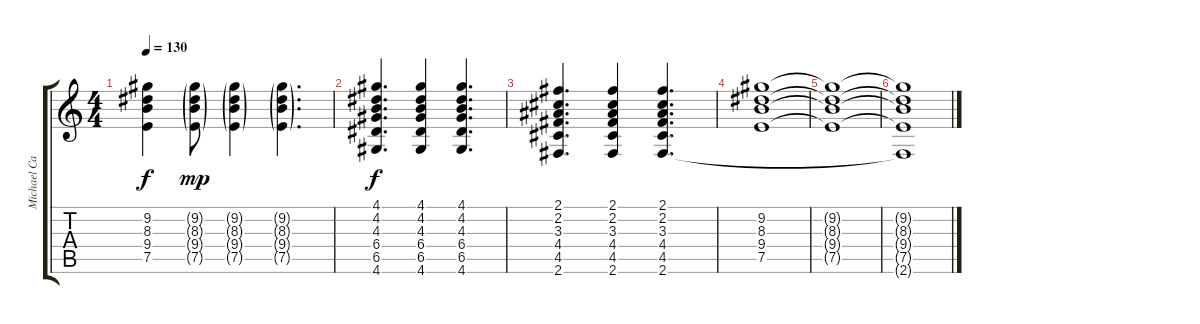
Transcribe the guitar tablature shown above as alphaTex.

\track ("Michael Carrol" "Michael Ca") {instrument electricguitarjazz}
\staff {score tabs}
\tuning (E4 B3 G3 D3 A2 E2) {hide}
\ts (4 4)
\tempo 130
\clef g2
\ks c
(9.2 8.3 9.4 7.5).4{dy f} (9.2{g} 8.3{g} 9.4{g} 7.5{g}).8{dy mp} (9.2{g} 8.3{g} 9.4{g} 7.5{g}).4 (9.2{g} 8.3{g} 9.4{g} 7.5{g}).4{d} |
(4.1 4.2 4.3 6.4 6.5 4.6).4{d dy f} (4.1 4.2 4.3 6.4 6.5 4.6).4 (4.1 4.2 4.3 6.4 6.5 4.6).4{d} |
(2.1 2.2 3.3 4.4 4.5 2.6).4{d} (2.1 2.2 3.3 4.4 4.5 2.6).4 (2.1 2.2 3.3 4.4 4.5 2.6).4{d} |
(9.2 8.3 9.4 7.5).1 |
(9.2{t} 8.3{t} 9.4{t} 7.5{t}).1 |
(9.2{t} 8.3{t} 9.4{t} 7.5{t} 2.6{t}).1
